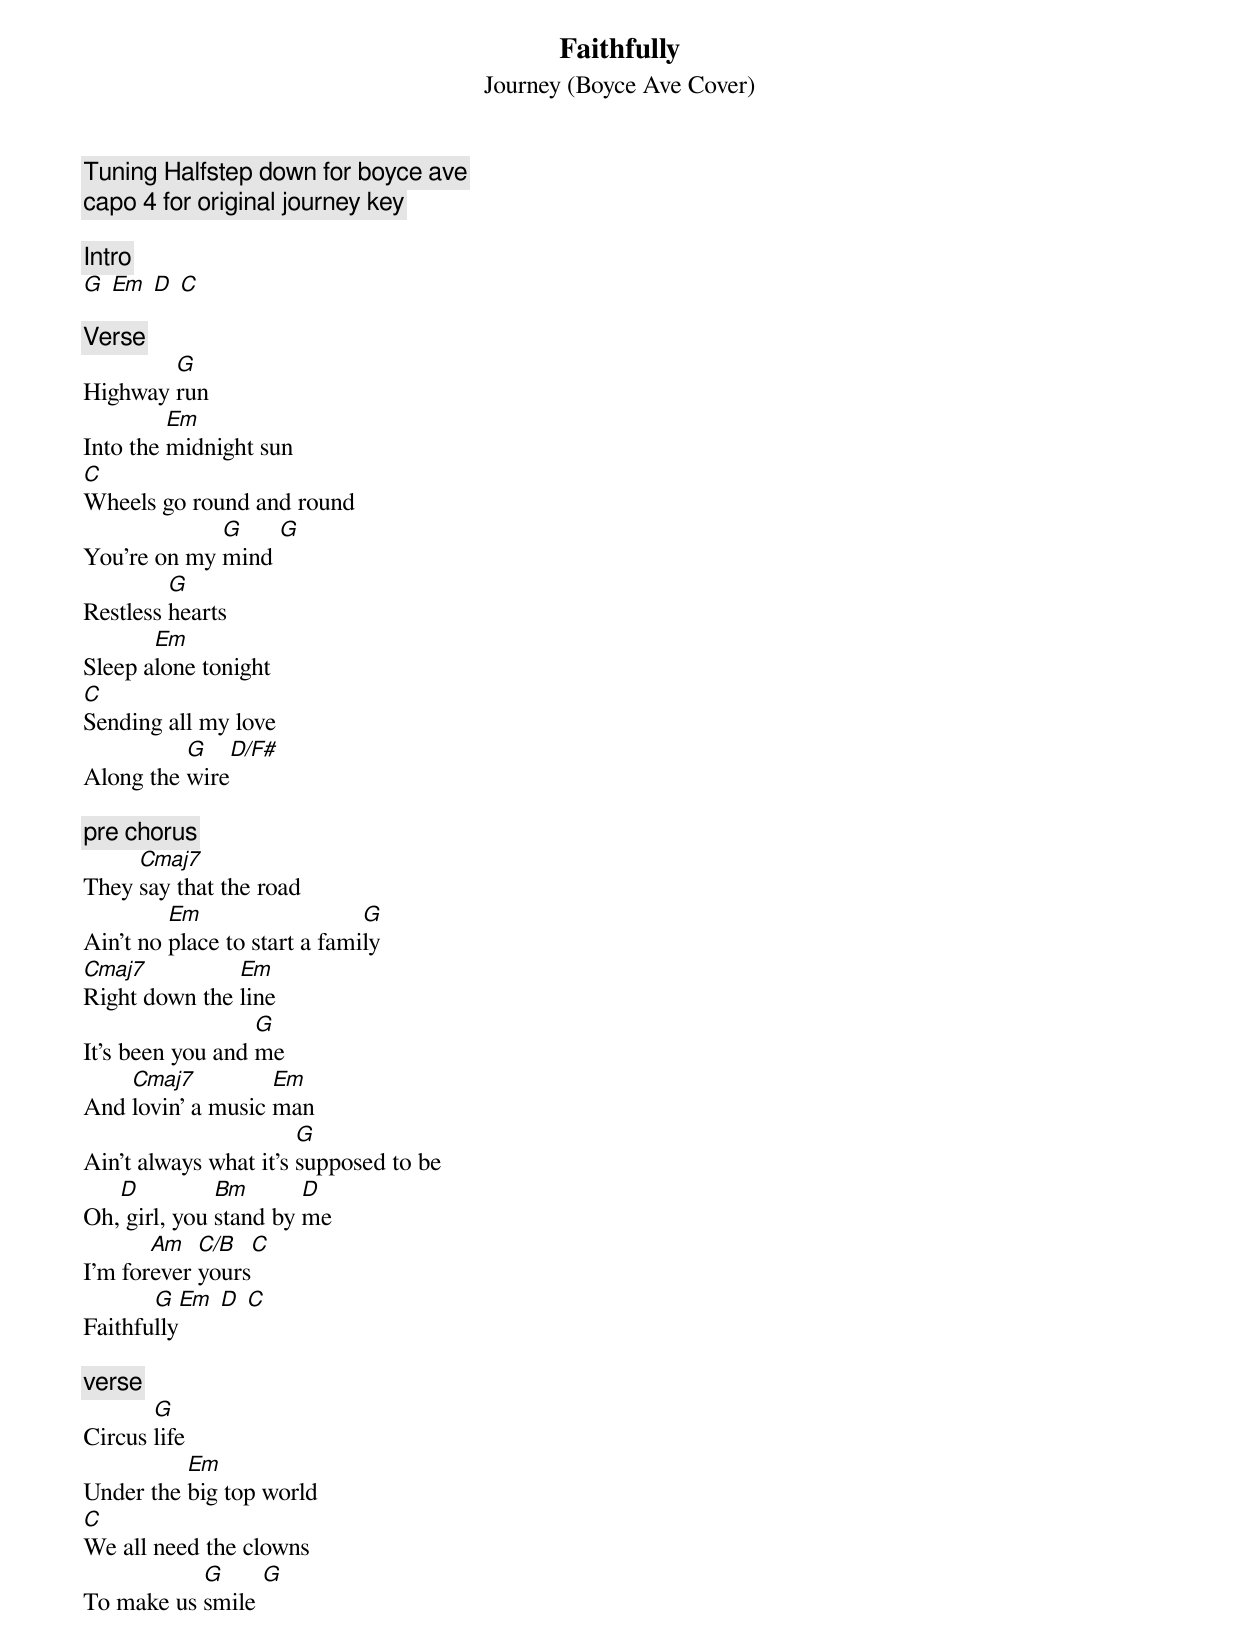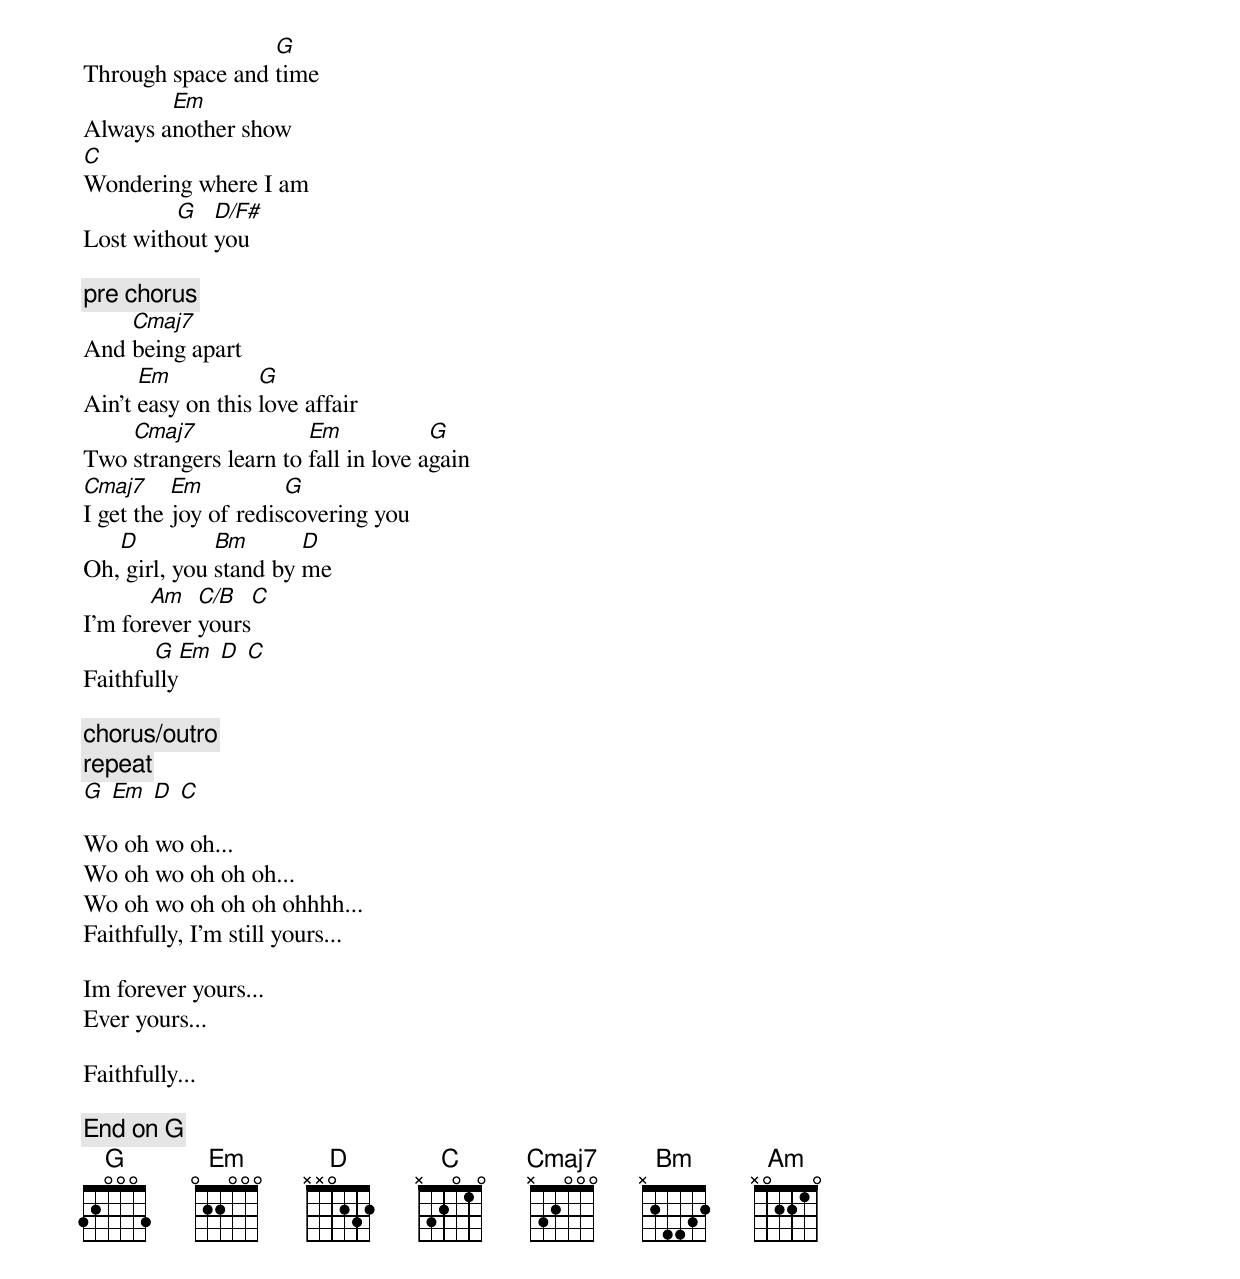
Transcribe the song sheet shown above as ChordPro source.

{title: Faithfully}
{subtitle: Journey (Boyce Ave Cover)}

{c:Tuning Halfstep down for boyce ave}
{c:capo 4 for original journey key}

{c:Intro}
[G] [Em] [D] [C]

{c:Verse}
Highway [G]run
Into the [Em]midnight sun
[C]Wheels go round and round
You're on my [G]mind [G]
Restless [G]hearts
Sleep a[Em]lone tonight
[C]Sending all my love
Along the [G]wire[D/F#]

{c:pre chorus}
They [Cmaj7]say that the road
Ain't no [Em]place to start a fami[G]ly
[Cmaj7]Right down the [Em]line
It's been you and [G]me
And [Cmaj7]lovin' a music [Em]man
Ain't always what it's [G]supposed to be
Oh,[D] girl, you [Bm]stand by [D]me
I'm for[Am]ever [C/B]yours[C]
Faithfu[G]lly[Em] [D] [C]

{c:verse}
Circus [G]life
Under the [Em]big top world
[C]We all need the clowns
To make us [G]smile [G]
Through space and [G]time
Always a[Em]nother show
[C]Wondering where I am
Lost with[G]out [D/F#]you

{c:pre chorus}
And [Cmaj7]being apart
Ain't [Em]easy on this [G]love affair
Two [Cmaj7]strangers learn to [Em]fall in love a[G]gain
[Cmaj7]I get the [Em]joy of redis[G]covering you
Oh,[D] girl, you [Bm]stand by [D]me
I'm for[Am]ever [C/B]yours[C]
Faithfu[G]lly[Em] [D] [C]

{c:chorus/outro}
{c:repeat}
[G] [Em] [D] [C]

Wo oh wo oh...
Wo oh wo oh oh oh...
Wo oh wo oh oh oh ohhhh...
Faithfully, I'm still yours...

Im forever yours...
Ever yours...

Faithfully...

{c:End on G}
{define: C/B 0 0 2 0 0 1 x}
